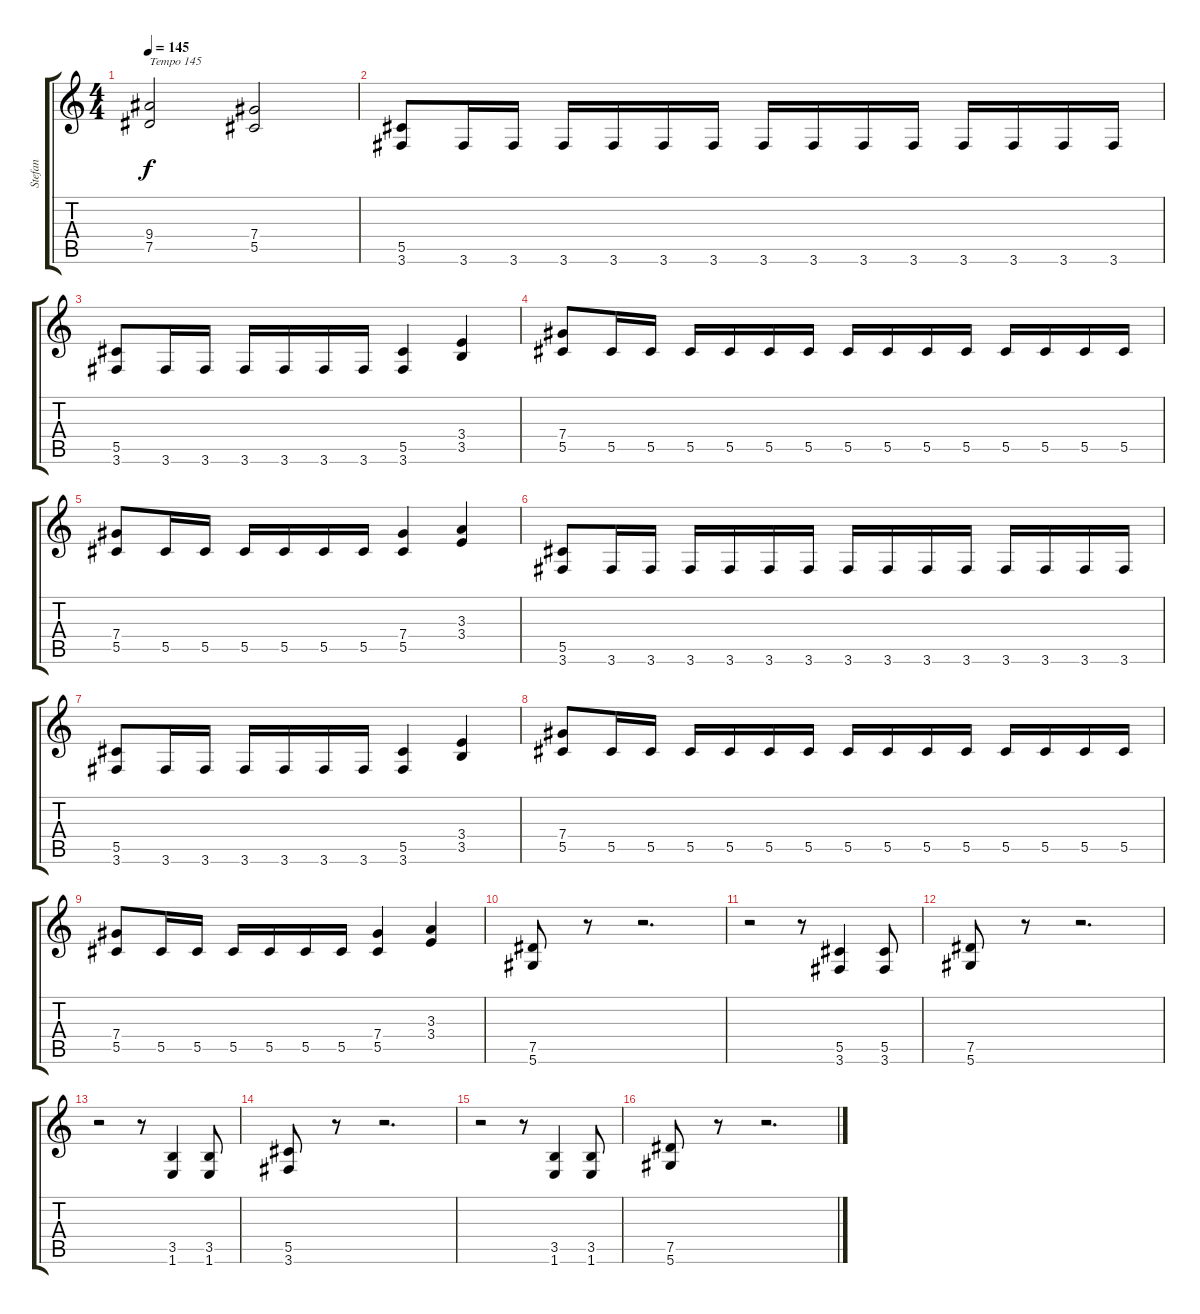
\track ("Stefan" "Stefan") {instrument distortionguitar}
\staff {score tabs}
\tuning (Eb4 Bb3 Gb3 Db3 Ab2 Eb2) {hide}
\ts (4 4)
\tempo 145
\clef g2
\ks c
(9.4 7.5).2{txt "Tempo 145" dy f instrument distortionguitar} (7.4 5.5).2 |
(5.5 3.6).8 3.6.16 3.6.16 3.6.16 3.6.16 3.6.16 3.6.16 3.6.16 3.6.16 3.6.16 3.6.16 3.6.16 3.6.16 3.6.16 3.6.16 |
(5.5 3.6).8 3.6.16 3.6.16 3.6.16 3.6.16 3.6.16 3.6.16 (5.5 3.6).4 (3.4 3.5).4 |
(7.4 5.5).8 5.5.16 5.5.16 5.5.16 5.5.16 5.5.16 5.5.16 5.5.16 5.5.16 5.5.16 5.5.16 5.5.16 5.5.16 5.5.16 5.5.16 |
(7.4 5.5).8 5.5.16 5.5.16 5.5.16 5.5.16 5.5.16 5.5.16 (7.4 5.5).4 (3.3 3.4).4 |
(5.5 3.6).8 3.6.16 3.6.16 3.6.16 3.6.16 3.6.16 3.6.16 3.6.16 3.6.16 3.6.16 3.6.16 3.6.16 3.6.16 3.6.16 3.6.16 |
(5.5 3.6).8 3.6.16 3.6.16 3.6.16 3.6.16 3.6.16 3.6.16 (5.5 3.6).4 (3.4 3.5).4 |
(7.4 5.5).8 5.5.16 5.5.16 5.5.16 5.5.16 5.5.16 5.5.16 5.5.16 5.5.16 5.5.16 5.5.16 5.5.16 5.5.16 5.5.16 5.5.16 |
(7.4 5.5).8 5.5.16 5.5.16 5.5.16 5.5.16 5.5.16 5.5.16 (7.4 5.5).4 (3.3 3.4).4 |
(7.5 5.6).8 r.8 r.2{d} |
r.2 r.8 (5.5 3.6).4 (5.5 3.6).8 |
(7.5 5.6).8 r.8 r.2{d} |
r.2 r.8 (3.5 1.6).4 (3.5 1.6).8 |
(5.5 3.6).8 r.8 r.2{d} |
r.2 r.8 (3.5 1.6).4 (3.5 1.6).8 |
(7.5 5.6).8 r.8 r.2{d}
